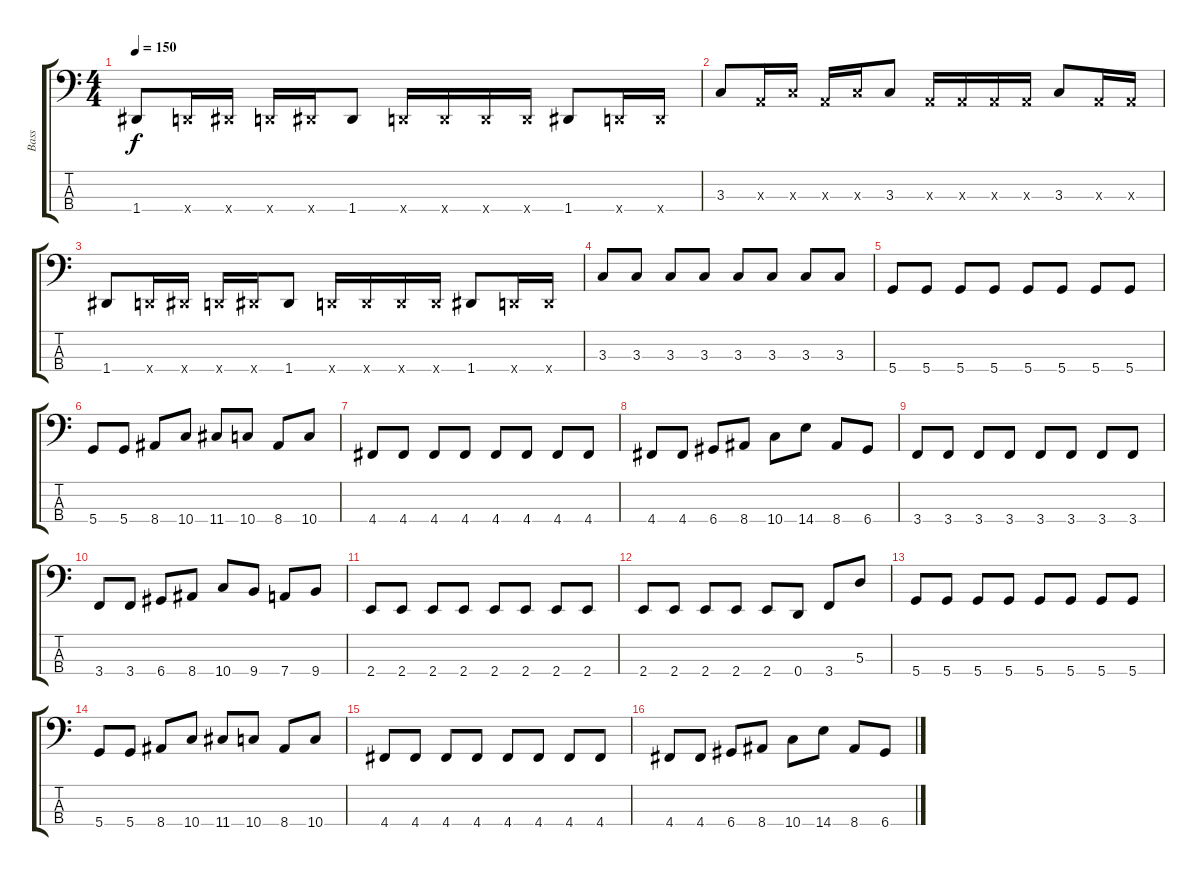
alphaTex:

\track ("Bass" "Bass") {instrument electricbasspick}
\staff {score tabs}
\tuning (G2 D2 A1 D1) {hide}
\ts (4 4)
\tempo 150
\clef f4
\ks c
1.4.8{dy f} 0.4{x}.16 1.4{x}.16 0.4{x}.16 1.4{x}.16 1.4.8 0.4{x}.16 0.4{x}.16 0.4{x}.16 0.4{x}.16 1.4.8 0.4{x}.16 0.4{x}.16 |
3.3.8 0.3{x}.16 3.3{x}.16 0.3{x}.16 3.3{x}.16 3.3.8 0.3{x}.16 0.3{x}.16 0.3{x}.16 0.3{x}.16 3.3.8 0.3{x}.16 0.3{x}.16 |
1.4.8 0.4{x}.16 1.4{x}.16 0.4{x}.16 1.4{x}.16 1.4.8 0.4{x}.16 0.4{x}.16 0.4{x}.16 0.4{x}.16 1.4.8 0.4{x}.16 0.4{x}.16 |
3.3.8 3.3.8 3.3.8 3.3.8 3.3.8 3.3.8 3.3.8 3.3.8 |
5.4.8 5.4.8 5.4.8 5.4.8 5.4.8 5.4.8 5.4.8 5.4.8 |
5.4.8 5.4.8 8.4.8 10.4.8 11.4.8 10.4.8 8.4.8 10.4.8 |
4.4.8 4.4.8 4.4.8 4.4.8 4.4.8 4.4.8 4.4.8 4.4.8 |
4.4.8 4.4.8 6.4.8 8.4.8 10.4.8 14.4.8 8.4.8 6.4.8 |
3.4.8 3.4.8 3.4.8 3.4.8 3.4.8 3.4.8 3.4.8 3.4.8 |
3.4.8 3.4.8 6.4.8 8.4.8 10.4.8 9.4.8 7.4.8 9.4.8 |
2.4.8 2.4.8 2.4.8 2.4.8 2.4.8 2.4.8 2.4.8 2.4.8 |
2.4.8 2.4.8 2.4.8 2.4.8 2.4.8 0.4.8 3.4.8 5.3.8 |
5.4.8 5.4.8 5.4.8 5.4.8 5.4.8 5.4.8 5.4.8 5.4.8 |
5.4.8 5.4.8 8.4.8 10.4.8 11.4.8 10.4.8 8.4.8 10.4.8 |
4.4.8 4.4.8 4.4.8 4.4.8 4.4.8 4.4.8 4.4.8 4.4.8 |
4.4.8 4.4.8 6.4.8 8.4.8 10.4.8 14.4.8 8.4.8 6.4.8
